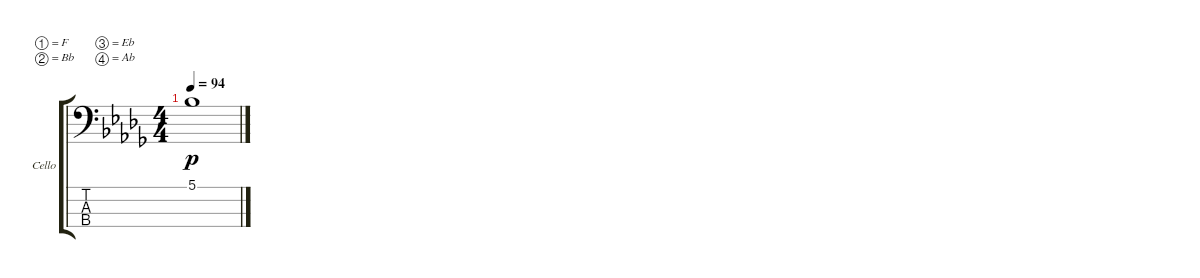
\bracketExtendMode groupsimilarinstruments
\firstSystemTrackNameOrientation horizontal
\otherSystemsTrackNameOrientation horizontal
\track ("Cello" "Cello") {instrument cello}
\staff {score tabs}
\tuning (F3 Bb2 Eb2 Ab1)
\ts (4 4)
\tempo 94
\clef f4
\ks bbminor
5.1{t}.1{dy p}
